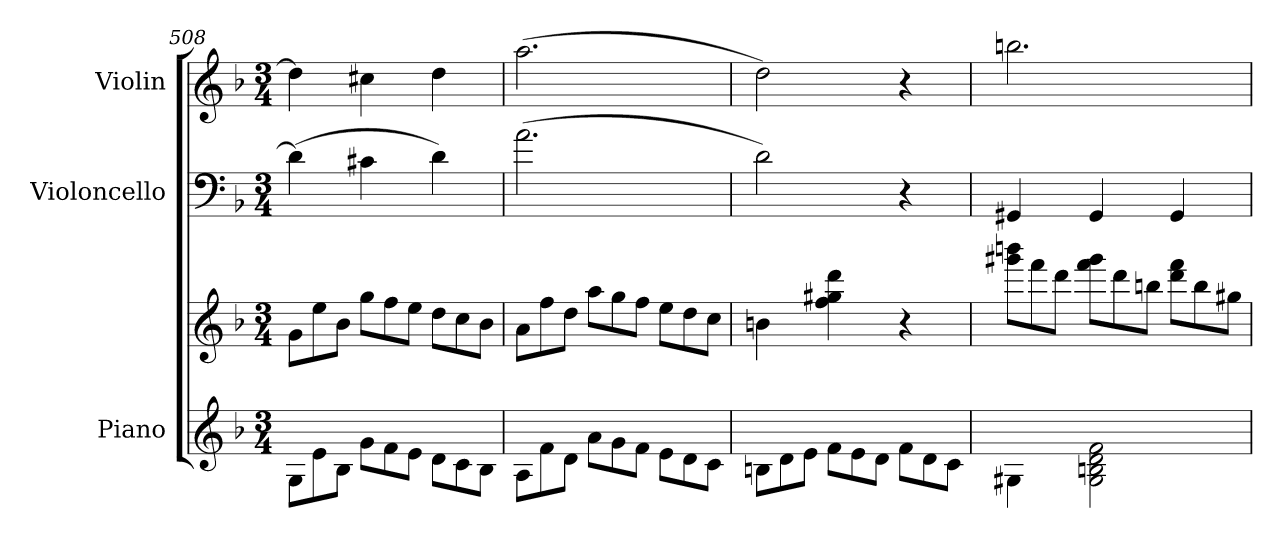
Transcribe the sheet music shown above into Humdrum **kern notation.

**kern	**kern	**kern	**kern
*part3	*part3	*part2	*part1
*staff4	*staff3	*staff2	*staff1
*I"Piano	*	*I"Violoncello	*I"Violin
*I'Pno	*	*I'Vc	*I'Vln
*clefG2	*clefG2	*clefF4	*clefG2
*k[b-]	*k[b-]	*k[b-]	*k[b-]
*M3/4	*M3/4	*M3/4	*M3/4
*Xtuplet	*Xtuplet	*	*
=508	=508	=508	=508
12G\L	12g\L	(>4d\]	4dd\]
12e\	12ee\	.	.
12B-\J	12b-\J	.	.
12g\L	12gg\L	4c#X\	4cc#X\
12f\	12ff\	.	.
12e\J	12ee\J	.	.
12d\L	12dd\L	4d\)	4dd\
12c\	12cc\	.	.
12B-\J	12b-\J	.	.
=509	=509	=509	=509
12A\L	12a\L	(>2.a\	(>2.aa\
12f\	12ff\	.	.
12d\J	12dd\J	.	.
12a\L	12aa\L	.	.
12g\	12gg\	.	.
12f\J	12ff\J	.	.
12e\L	12ee\L	.	.
12d\	12dd\	.	.
12c\J	12cc\J	.	.
!!LO:LB:g=z
=510	=510	=510	=510
12Bn\L	4bn\	2d\)	2dd\)
12d\	.	.	.
12e\J	.	.	.
12f\L	4ff\ 4gg#X\ 4ddd\	.	.
12e\	.	.	.
12d\J	.	.	.
12f\L	4r	4r	4r
12d\	.	.	.
12c\J	.	.	.
=511	=511	=511	=511
4G#X\	12ggg#X\ 12bbbn\L	4GG#X/	2.bbn\
.	12fff\	.	.
.	12ddd\J	.	.
2G#\ 2Bn\ 2d\ 2f\	12fff\ 12ggg#\L	4GG#/	.
.	12ddd\	.	.
.	12bbn\J	.	.
.	12ddd\ 12fff\L	4GG#/	.
.	12bb\	.	.
.	12gg#X\J	.	.
=	=	=	=
*-	*-	*-	*-
